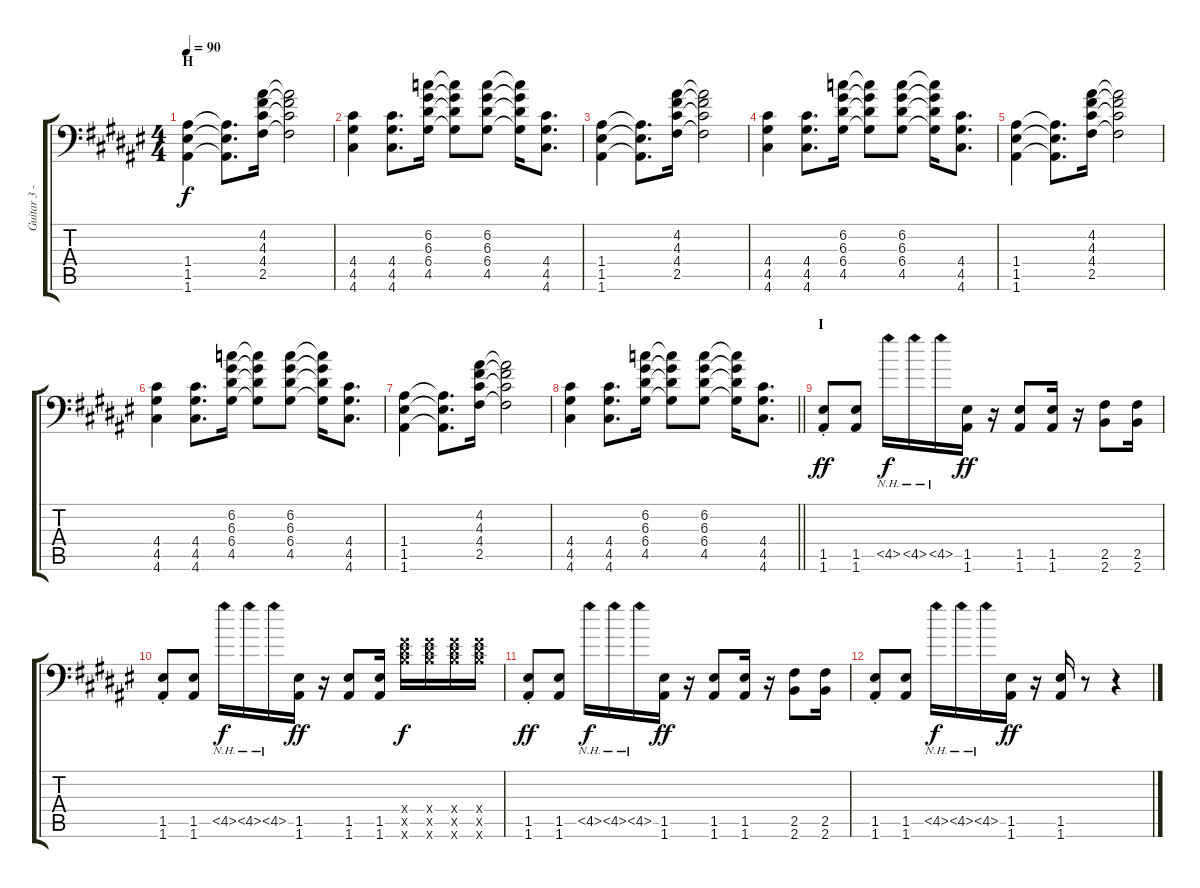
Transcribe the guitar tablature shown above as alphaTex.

\track ("Guitar 3 - Aoi" "Guitar 3 -") {instrument distortionguitar}
\staff {score tabs}
\tuning (B3 Gb3 D3 A2 E2 A1) {hide}
\ts (4 4)
\section ("" "H")
\tempo 90
\clef f4
\ks f#
(1.4 1.5 1.6).4{dy f} (1.4{t} 1.5{t} 1.6{t}).8{d} (4.2 4.3 4.4 2.5).16 (4.2{t} 4.3{t} 4.4{t} 2.5{t}).2 |
(4.4 4.5 4.6).4 (4.4 4.5 4.6).8{d} (6.2 6.3 6.4 4.5).16 (6.2{t} 6.3{t} 6.4{t} 4.5{t}).8 (6.2 6.3 6.4 4.5).8 (6.2{t} 6.3{t} 6.4{t} 4.5{t}).16 (4.4 4.5 4.6).8{d} |
(1.4 1.5 1.6).4 (1.4{t} 1.5{t} 1.6{t}).8{d} (4.2 4.3 4.4 2.5).16 (4.2{t} 4.3{t} 4.4{t} 2.5{t}).2 |
(4.4 4.5 4.6).4 (4.4 4.5 4.6).8{d} (6.2 6.3 6.4 4.5).16 (6.2{t} 6.3{t} 6.4{t} 4.5{t}).8 (6.2 6.3 6.4 4.5).8 (6.2{t} 6.3{t} 6.4{t} 4.5{t}).16 (4.4 4.5 4.6).8{d} |
(1.4 1.5 1.6).4 (1.4{t} 1.5{t} 1.6{t}).8{d} (4.2 4.3 4.4 2.5).16 (4.2{t} 4.3{t} 4.4{t} 2.5{t}).2 |
(4.4 4.5 4.6).4 (4.4 4.5 4.6).8{d} (6.2 6.3 6.4 4.5).16 (6.2{t} 6.3{t} 6.4{t} 4.5{t}).8 (6.2 6.3 6.4 4.5).8 (6.2{t} 6.3{t} 6.4{t} 4.5{t}).16 (4.4 4.5 4.6).8{d} |
(1.4 1.5 1.6).4 (1.4{t} 1.5{t} 1.6{t}).8{d} (4.2 4.3 4.4 2.5).16 (4.2{t} 4.3{t} 4.4{t} 2.5{t}).2 |
\barLineRight lightlight
(4.4 4.5 4.6).4 (4.4 4.5 4.6).8{d} (6.2 6.3 6.4 4.5).16 (6.2{t} 6.3{t} 6.4{t} 4.5{t}).8 (6.2 6.3 6.4 4.5).8 (6.2{t} 6.3{t} 6.4{t} 4.5{t}).16 (4.4 4.5 4.6).8{d} |
\section ("" "I")
(1.5{st} 1.6{st}).8{dy ff} (1.5 1.6).8 4.5{nh}.16{dy f} 4.5{nh}.16 4.5{nh}.16 (1.5 1.6).16{dy ff} r.16 (1.5 1.6).8 (1.5 1.6).16 r.16 (2.5 2.6).8 (2.5 2.6).16 |
(1.5{st} 1.6{st}).8 (1.5 1.6).8 4.5{nh}.16{dy f} 4.5{nh}.16 4.5{nh}.16 (1.5 1.6).16{dy ff} r.16 (1.5 1.6).8 (1.5 1.6).16 (9.4{x} 11.5{x} 14.6{x}).16{dy f} (9.4{x} 11.5{x} 14.6{x}).16 (9.4{x} 11.5{x} 14.6{x}).16 (9.4{x} 11.5{x} 14.6{x}).16 |
(1.5{st} 1.6{st}).8{dy ff} (1.5 1.6).8 4.5{nh}.16{dy f} 4.5{nh}.16 4.5{nh}.16 (1.5 1.6).16{dy ff} r.16 (1.5 1.6).8 (1.5 1.6).16 r.16 (2.5 2.6).8 (2.5 2.6).16 |
(1.5{st} 1.6{st}).8 (1.5 1.6).8 4.5{nh}.16{dy f} 4.5{nh}.16 4.5{nh}.16 (1.5 1.6).16{dy ff} r.16 (1.5 1.6).16 r.8 r.4
